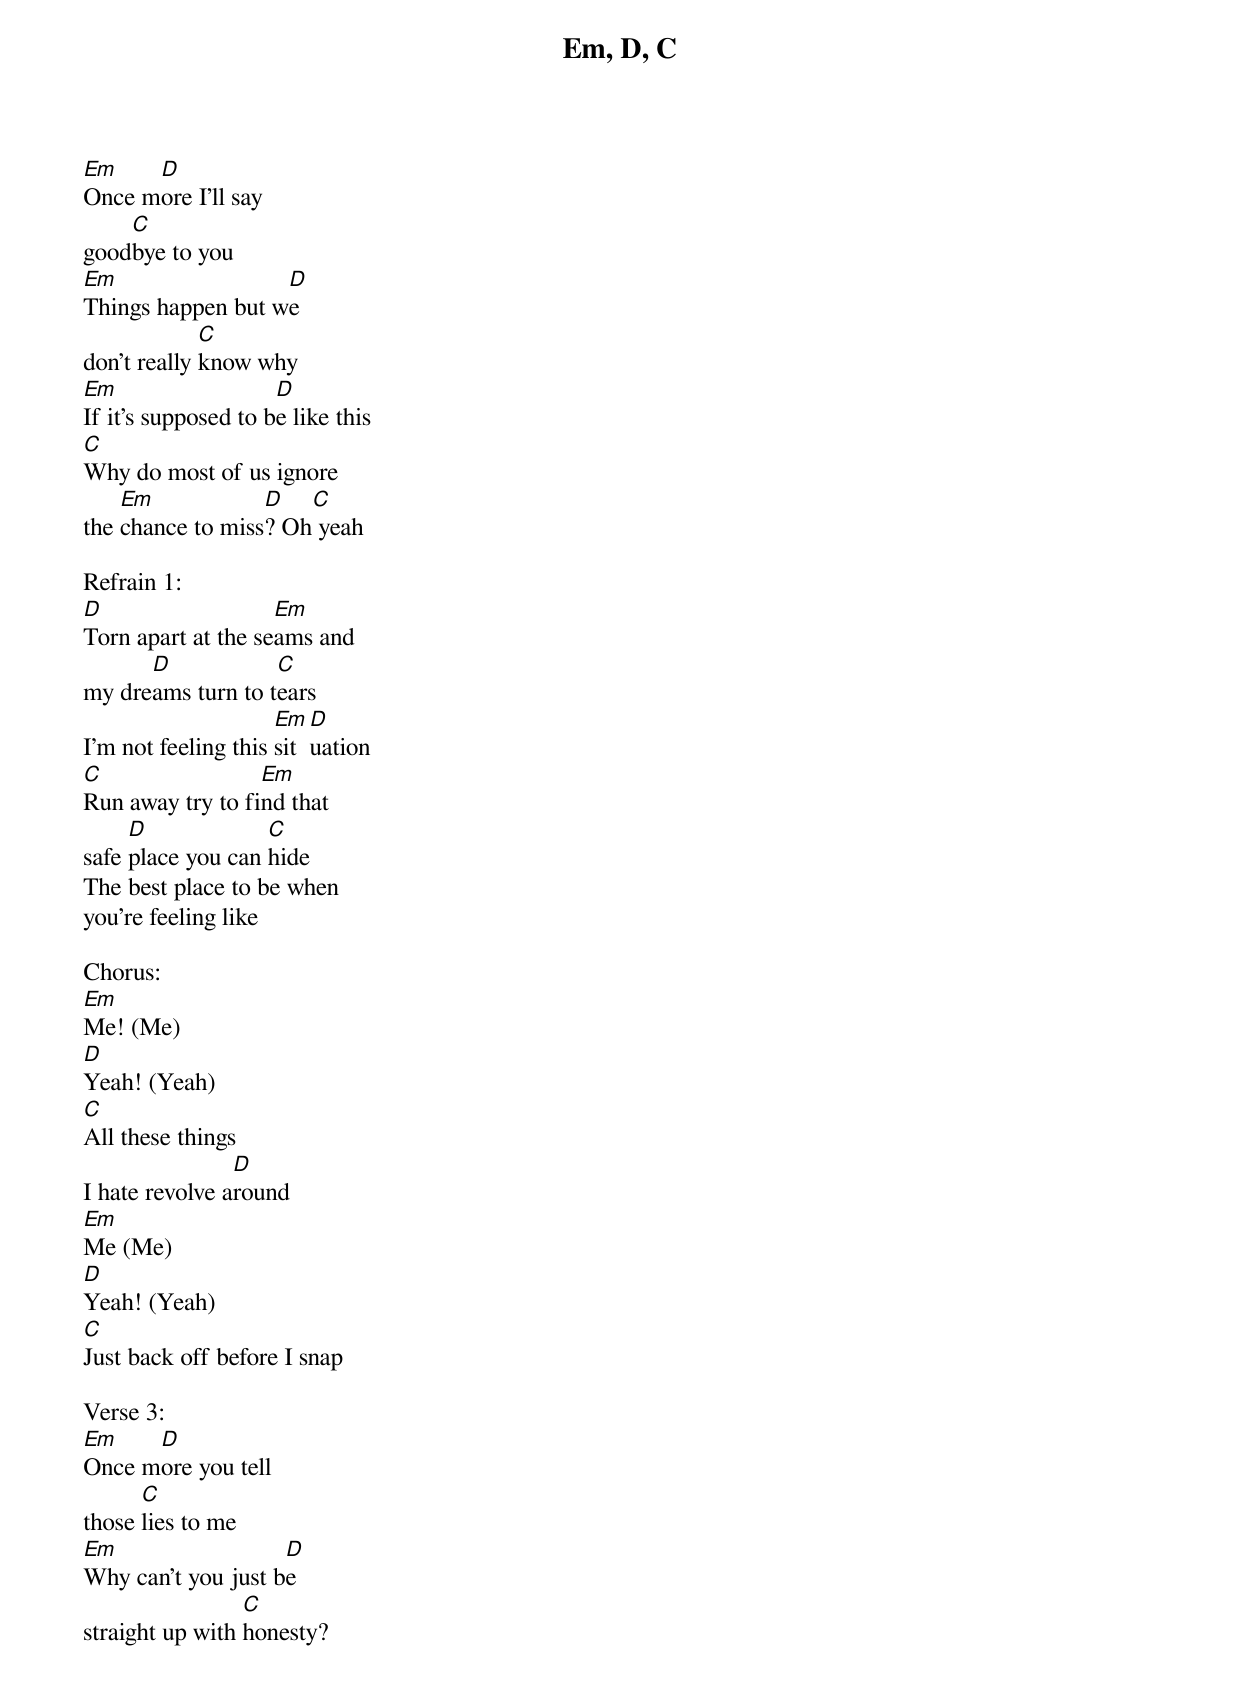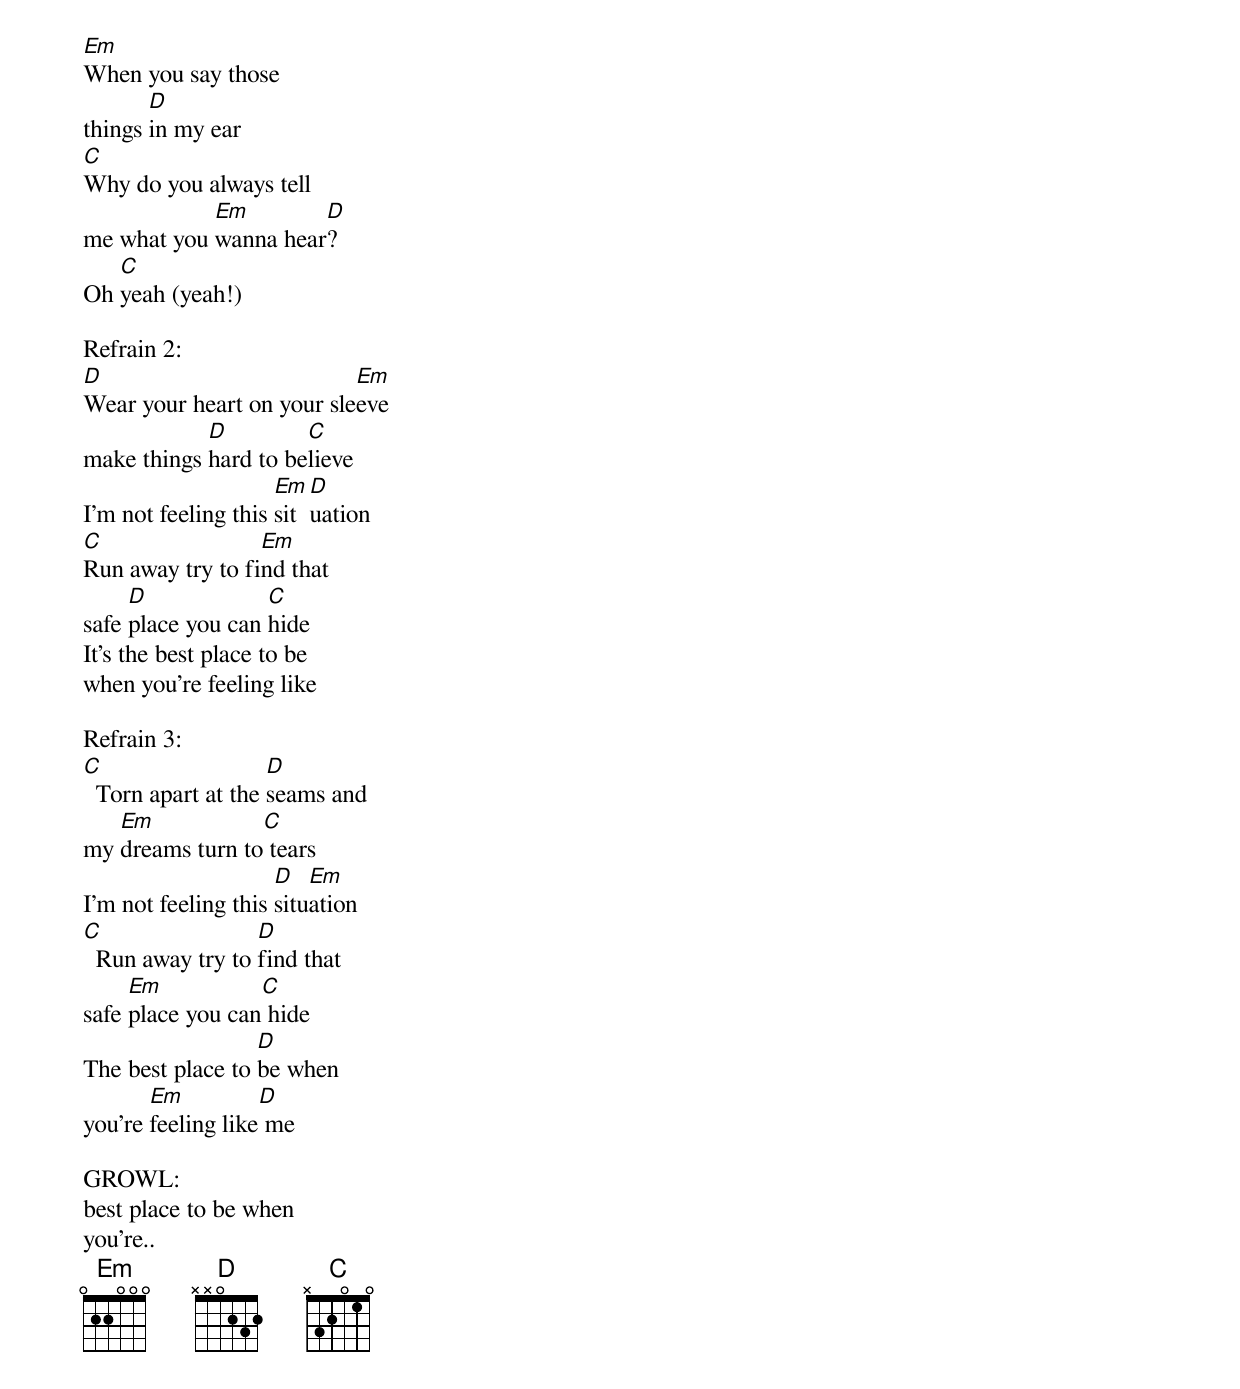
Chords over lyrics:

Em, D, C

Em    D
Once more I'll say
    C
goodbye to you
Em                 D
Things happen but we
             C
don't really know why
Em                   D
If it's supposed to be like this
C
Why do most of us ignore
    Em            D   C
the chance to miss? Oh yeah

Refrain 1:
D                   Em
Torn apart at the seams and
      D            C
my dreams turn to tears
                     Em D
I'm not feeling this situation
C                 Em
Run away try to find that
     D             C
safe place you can hide
The best place to be when
you're feeling like

Chorus:
Em
Me! (Me)
D
Yeah! (Yeah)
C
All these things
                D
I hate revolve around
Em
Me (Me)
D
Yeah! (Yeah)
C
Just back off before I snap

Verse 3:
Em    D
Once more you tell
      C
those lies to me
Em                  D
Why can't you just be
                 C
straight up with honesty?
Em
When you say those
       D
things in my ear
C
Why do you always tell
            Em        D
me what you wanna hear?
   C
Oh yeah (yeah!)

Refrain 2:
D                          Em
Wear your heart on your sleeve
            D         C
make things hard to believe
                     Em D
I'm not feeling this situation
C                 Em
Run away try to find that
     D             C
safe place you can hide
It's the best place to be
when you're feeling like

Refrain 3:
C                   D
  Torn apart at the seams and
   Em            C
my dreams turn to tears
                     D   Em
I'm not feeling this situation
C                 D
  Run away try to find that
     Em           C
safe place you can hide
                  D
The best place to be when
       Em          D
you're feeling like me

GROWL:
best place to be when
you're..
